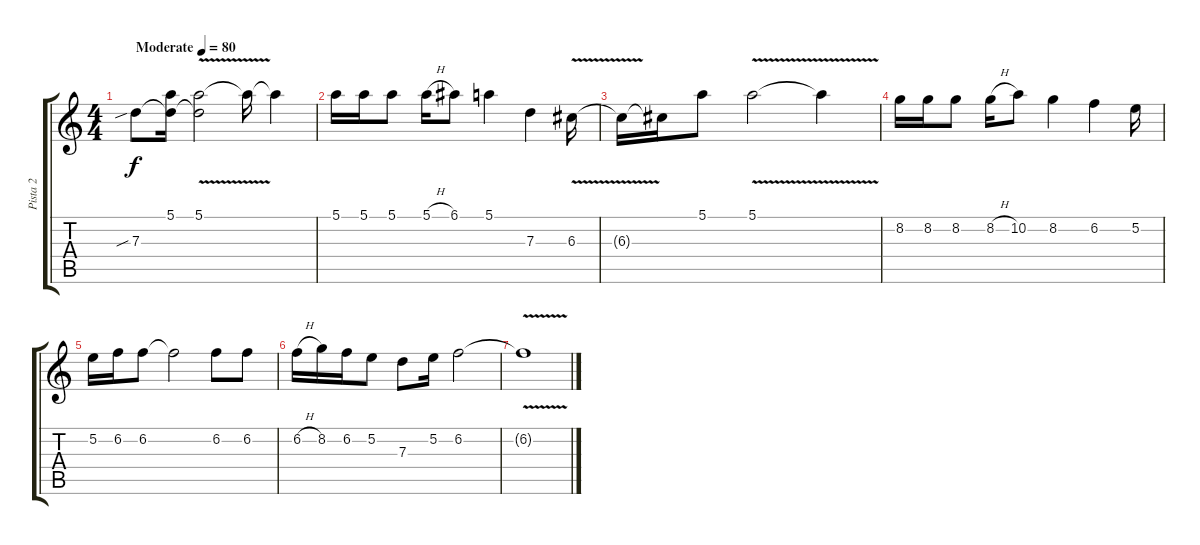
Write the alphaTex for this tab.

\track ("Pista 2" "Pista 2") {instrument acousticguitarnylon}
\staff {score tabs}
\tuning (E4 B3 G3 D3 A2 E2) {hide}
\ts (4 4)
\tempo (80 "Moderate")
\clef g2
\ks c
7.3{sib}.8{dy f instrument acousticguitarnylon} (5.1 7.3{t}).16 (5.1{v} 7.3{t}).2 5.1{t}.16 5.1{t}.4 |
5.1.16 5.1.16 5.1.8 5.1{h}.16 6.1.8 5.1.4 7.3.4 6.3{v}.16 |
6.3{t}.16 6.3{t}.16 5.1.8 5.1{v}.2 5.1{t}.4 |
8.2.16 8.2.16 8.2.8 8.2{h}.16 10.2.8 8.2.4 6.2.4 5.2.16 |
5.2.16 6.2.16 6.2.8 6.2{t}.2 6.2.8 6.2.8 |
6.2{h}.16 8.2.16 6.2.16 5.2.8 7.3.8 5.2.16 6.2.2 |
6.2{v t}.1
